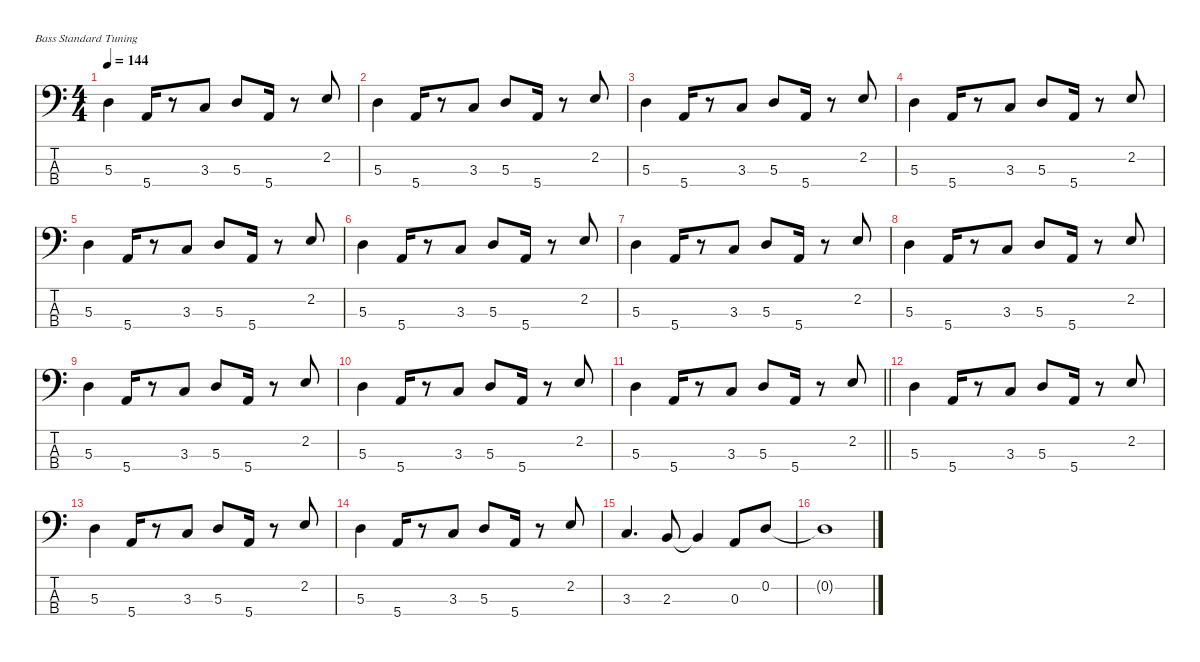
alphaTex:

\defaultSystemsLayout 4
\hideDynamics
\bracketExtendMode nobrackets
\singleTrackTrackNamePolicy hidden
\multiTrackTrackNamePolicy hidden
\firstSystemTrackNameMode fullname
\firstSystemTrackNameOrientation horizontal
\otherSystemsTrackNameOrientation horizontal
\track ("Bajo" "el.bs.") {instrument electricbassfinger}
\staff {score tabs}
\tuning (G2 D2 A1 E1)
\ts (4 4)
\tempo 144
\clef f4
\ks c
5.3.4{dy f beam Down} 5.4.16{beam Up} r.8{beam Up} 3.3.8{beam Up} 5.3.8{beam Up} 5.4.16{beam Up} r.8{beam Up} 2.2.8{beam Down} |
5.3.4{beam Down} 5.4.16{beam Up} r.8{beam Up} 3.3.8{beam Up} 5.3.8{beam Up} 5.4.16{beam Up} r.8{beam Up} 2.2.8{beam Down} |
5.3.4{beam Down} 5.4.16{beam Up} r.8{beam Up} 3.3.8{beam Up} 5.3.8{beam Up} 5.4.16{beam Up} r.8{beam Up} 2.2.8{beam Down} |
5.3.4{beam Down} 5.4.16{beam Up} r.8{beam Up} 3.3.8{beam Up} 5.3.8{beam Up} 5.4.16{beam Up} r.8{beam Up} 2.2.8{beam Down} |
5.3.4{beam Down} 5.4.16{beam Up} r.8{beam Up} 3.3.8{beam Up} 5.3.8{beam Up} 5.4.16{beam Up} r.8{beam Up} 2.2.8{beam Down} |
5.3.4{beam Down} 5.4.16{beam Up} r.8{beam Up} 3.3.8{beam Up} 5.3.8{beam Up} 5.4.16{beam Up} r.8{beam Up} 2.2.8{beam Down} |
5.3.4{beam Down} 5.4.16{beam Up} r.8{beam Up} 3.3.8{beam Up} 5.3.8{beam Up} 5.4.16{beam Up} r.8{beam Up} 2.2.8{beam Down} |
5.3.4{beam Down} 5.4.16{beam Up} r.8{beam Up} 3.3.8{beam Up} 5.3.8{beam Up} 5.4.16{beam Up} r.8{beam Up} 2.2.8{beam Down} |
5.3.4{beam Down} 5.4.16{beam Up} r.8{beam Up} 3.3.8{beam Up} 5.3.8{beam Up} 5.4.16{beam Up} r.8{beam Up} 2.2.8{beam Down} |
5.3.4{beam Down} 5.4.16{beam Up} r.8{beam Up} 3.3.8{beam Up} 5.3.8{beam Up} 5.4.16{beam Up} r.8{beam Up} 2.2.8{beam Down} |
\barLineRight lightlight
5.3.4{beam Down} 5.4.16{beam Up} r.8{beam Up} 3.3.8{beam Up} 5.3.8{beam Up} 5.4.16{beam Up} r.8{beam Up} 2.2.8{beam Down} |
5.3.4{beam Down} 5.4.16{beam Up} r.8{beam Up} 3.3.8{beam Up} 5.3.8{beam Up} 5.4.16{beam Up} r.8{beam Up} 2.2.8{beam Down} |
5.3.4{beam Down} 5.4.16{beam Up} r.8{beam Up} 3.3.8{beam Up} 5.3.8{beam Up} 5.4.16{beam Up} r.8{beam Up} 2.2.8{beam Down} |
5.3.4{beam Down} 5.4.16{beam Up} r.8{beam Up} 3.3.8{beam Up} 5.3.8{beam Up} 5.4.16{beam Up} r.8{beam Up} 2.2.8{beam Down} |
3.3.4{d beam Up} 2.3.8{beam Up} 2.3{t}.4{beam Up} 0.3.8{beam Up} 0.2.8{beam Up} |
0.2{t}.1{beam Down}
